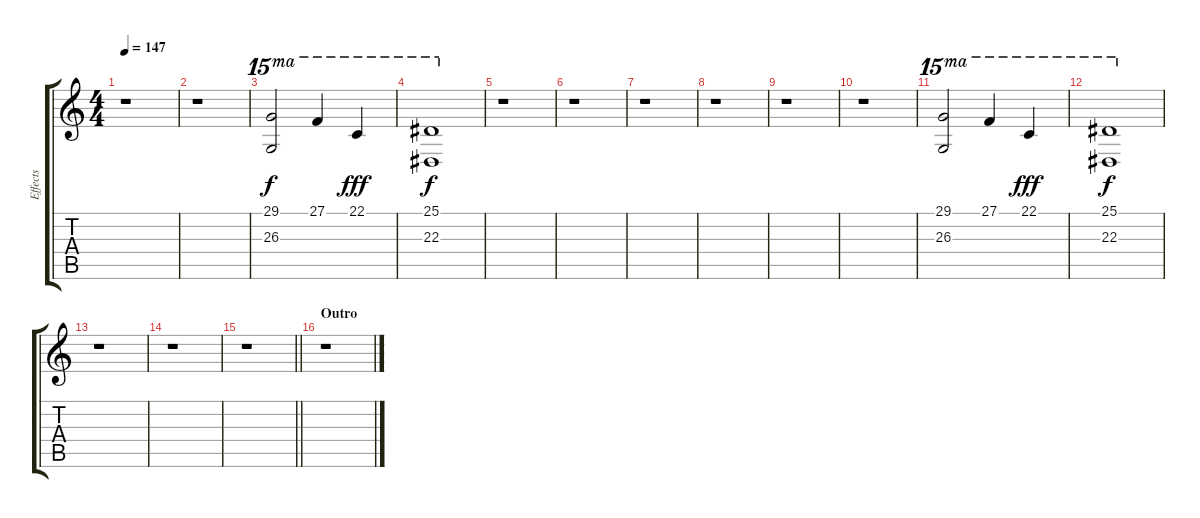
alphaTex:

\track ("Effects" "Effects") {instrument tubularbells}
\staff {score tabs}
\tuning (D4 A3 F3 C3 G2 D2) {hide}
\ts (4 4)
\tempo 147
\clef g2
\ks c
r.1{dy f} |
r.1 |
(29.1 26.3).2{ot 15ma instrument glockenspiel} 27.1.4{ot 15ma} 22.1.4{ot 15ma dy fff} |
(25.1 22.3).1{ot 15ma dy f} |
r.1 |
r.1 |
r.1 |
r.1 |
r.1 |
r.1 |
(29.1 26.3).2{ot 15ma} 27.1.4{ot 15ma} 22.1.4{ot 15ma dy fff} |
(25.1 22.3).1{ot 15ma dy f} |
r.1 |
r.1 |
\barLineRight lightlight
r.1 |
\section ("" "Outro")
r.1
